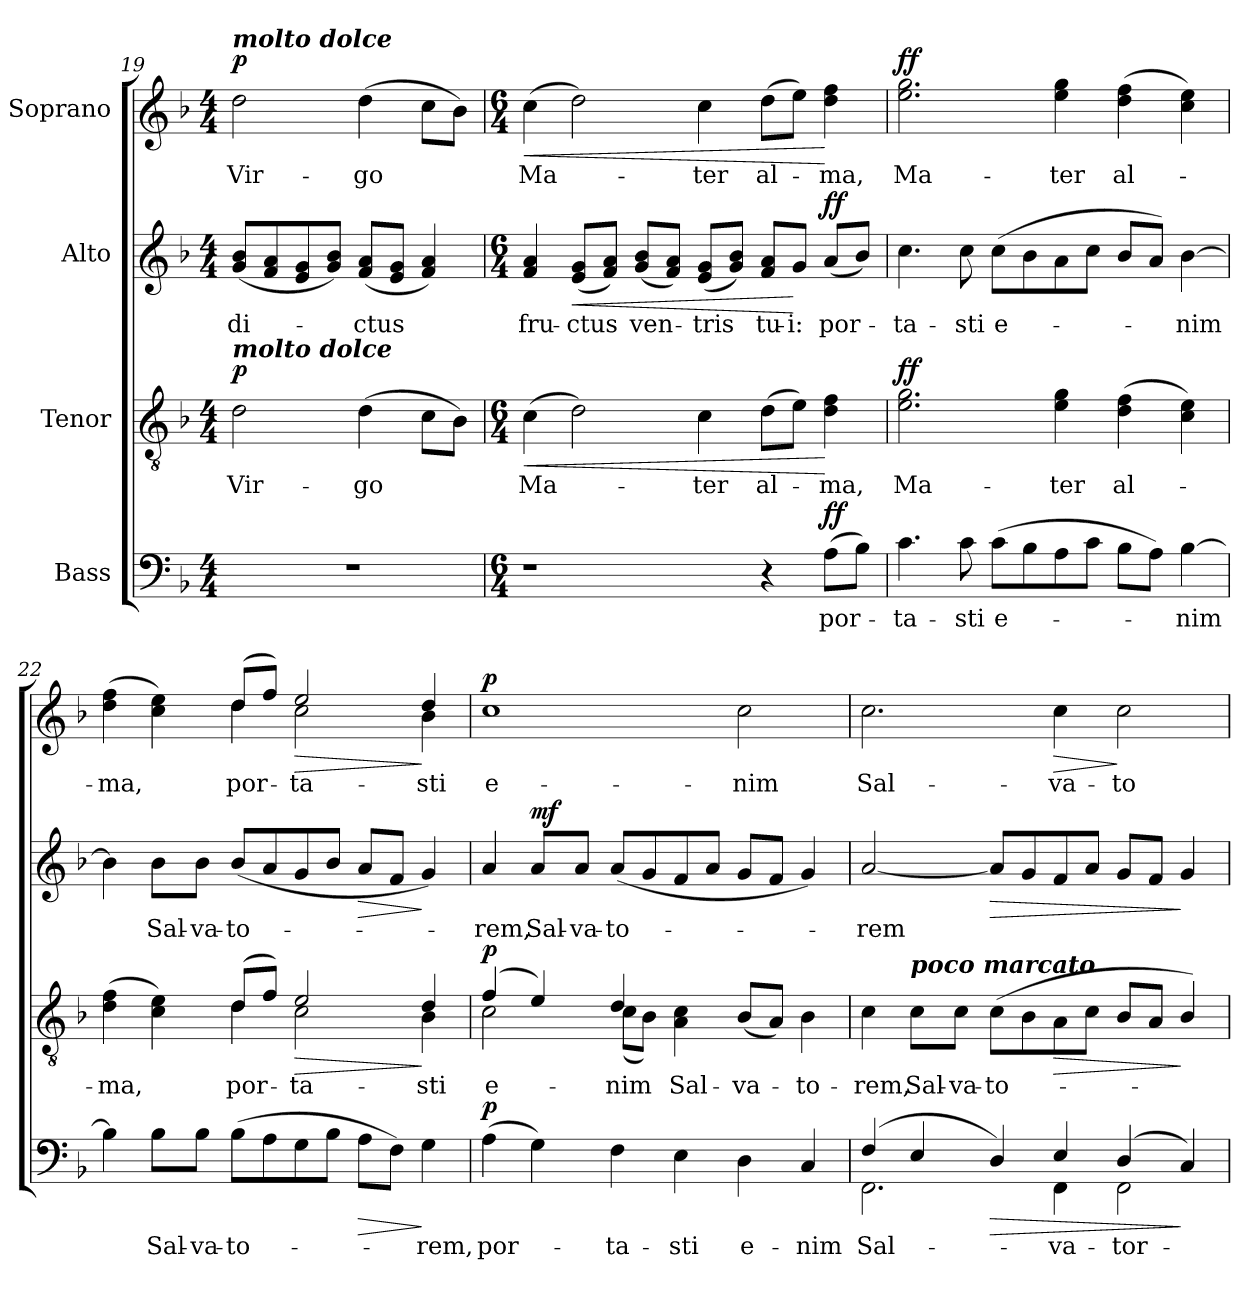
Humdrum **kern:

**kern	**text	**dynam	**kern	**text	**dynam	**kern	**text	**dynam	**kern	**text	**dynam
*part4	*part4	*part4	*part3	*part3	*part3	*part2	*part2	*part2	*part1	*part1	*part1
*staff4	*staff4	*staff4	*staff3	*staff3	*staff3	*staff2	*staff2	*staff2	*staff1	*staff1	*staff1
*I"Bass	*	*	*I"Tenor	*	*	*I"Alto	*	*	*I"Soprano	*	*
!!LO:LB:g=z
*clefF4	*	*	*clefGv2	*	*	*clefG2	*	*	*clefG2	*	*
*ITrd7c12	*	*	*ITrd7c12	*	*	*	*	*	*	*	*
*k[b-]	*	*	*k[b-]	*	*	*k[b-]	*	*	*k[b-]	*	*
*F:	*	*	*F:	*	*	*F:	*	*	*F:	*	*
*M4/4	*	*	*M4/4	*	*	*M4/4	*	*	*M4/4	*	*
=19	=19	=19	=19	=19	=19	=19	=19	=19	=19	=19	=19
!	!	!	!	!LO:LY:b:color=#000000	!	!	!	!	!	!	!
!	!	!	!	!	!	!	!LO:LY:b:color=#000000	!	!	!	!
!	!	!	!	!	!	!	!	!	!LO:TX:a:Bi:t=molto dolce	!	!
!	!	!	!LO:TX:a:Bi:t=molto dolce	!	!	!	!	!	!	!	!
!	!	!	!	!	!	!	!	!	!	!LO:LY:b:color=#000000	!
1r	.	.	2Di\	Vir-	p	(8gi/ 8b-iL	-di-	.	2ddi\	Vir-	p
.	.	.	.	.	.	8fi/ 8ai	.	.	.	.	.
.	.	.	.	.	.	8ei/ 8gi	.	.	.	.	.
.	.	.	.	.	.	8gi/ 8b-iJ)	.	.	.	.	.
!	!	!	!	!LO:LY:b:color=#000000	!	!	!	!	!	!	!
!	!	!	!	!	!	!	!LO:LY:b:color=#000000	!	!	!	!
!	!	!	!	!	!	!	!	!	!	!LO:LY:b:color=#000000	!
.	.	.	(4Di\	-go	.	(8fi/ 8aiL	-ctus	.	(4ddi\	-go	.
.	.	.	.	.	.	8ei/ 8giJ	.	.	.	.	.
.	.	.	8Ci\L	.	.	4fi/ 4ai)	.	.	8cci\L	.	.
.	.	.	8BB-i\J)	.	.	.	.	.	8b-i\J)	.	.
=20	=20	=20	=20	=20	=20	=20	=20	=20	=20	=20	=20
*M6/4	*	*	*M6/4	*	*	*M6/4	*	*	*M6/4	*	*
!	!	!	!	!LO:LY:b:color=#000000	!LO:HP:b	!	!	!	!	!	!
!	!	!	!	!	!	!	!LO:LY:b:color=#000000	!	!	!	!
!	!	!	!	!	!	!	!	!	!	!LO:LY:b:color=#000000	!LO:HP:b
1r	.	.	(4Ci\	Ma-	<	4fi/ 4ai	fru-	.	(4cci\	Ma-	<
!	!	!	!	!	!	!	!LO:LY:b:color=#000000	!LO:HP:b	!	!	!
.	.	.	2Di\)	.	.	(8ei/ 8giL	-ctus	<	2ddi\)	.	.
.	.	.	.	.	.	8fi/ 8aiJ)	.	.	.	.	.
!	!	!	!	!	!	!	!LO:LY:b:color=#000000	!	!	!	!
.	.	.	.	.	.	(8gi/ 8b-iL	ven-	.	.	.	.
.	.	.	.	.	.	8fi/ 8aiJ)	.	.	.	.	.
!	!	!	!	!LO:LY:b:color=#000000	!	!	!	!	!	!	!
!	!	!	!	!	!	!	!LO:LY:b:color=#000000	!	!	!	!
!	!	!	!	!	!	!	!	!	!	!LO:LY:b:color=#000000	!
.	.	.	4Ci\	-ter	.	(8ei/ 8giL	-tris	.	4cci\	-ter	.
.	.	.	.	.	.	8gi/ 8b-iJ)	.	.	.	.	.
!	!	!	!	!LO:LY:b:color=#000000	!	!	!	!	!	!	!
!	!	!	!	!	!	!	!LO:LY:b:color=#000000	!	!	!	!
!	!	!	!	!	!	!	!	!	!	!LO:LY:b:color=#000000	!
4r	.	.	(8Di\L	al-	.	8fi/ 8aiL	tu-	.	(8ddi\L	al-	.
!	!	!	!	!	!	!	!LO:LY:b:color=#000000	!	!	!	!
.	.	.	8Ei\J)	.	.	8gi/J	-i:	[	8eei\J)	.	.
!	!LO:LY:b:color=#000000	!	!	!	!	!	!	!	!	!	!
!	!	!	!	!LO:LY:b:color=#000000	!	!	!	!	!	!	!
!	!	!	!	!	!	!	!LO:LY:b:color=#000000	!	!	!	!
!	!	!	!	!	!	!	!	!	!	!LO:LY:b:color=#000000	!
(8AAi\L	por-	ff	4Di\ 4Fi	-ma,	[	(8ai/L	por-	ff	4ddi\ 4ffi	-ma,	[
8BB-i\J)	.	.	.	.	.	8b-i/J)	.	.	.	.	.
=21	=21	=21	=21	=21	=21	=21	=21	=21	=21	=21	=21
!	!LO:LY:b:color=#000000	!	!	!	!	!	!	!	!	!	!
!	!	!	!	!LO:LY:b:color=#000000	!	!	!	!	!	!	!
!	!	!	!	!	!	!	!LO:LY:b:color=#000000	!	!	!	!
!	!	!	!	!	!	!	!	!	!	!LO:LY:b:color=#000000	!
4.Ci\	-ta-	.	2.Ei\ 2.Gi	Ma-	ff	4.cci\	-ta-	.	2.eei\ 2.ggi	Ma-	ff
!	!LO:LY:b:color=#000000	!	!	!	!	!	!	!	!	!	!
!	!	!	!	!	!	!	!LO:LY:b:color=#000000	!	!	!	!
8Ci\	-sti	.	.	.	.	8cci\	-sti	.	.	.	.
!	!LO:LY:b:color=#000000	!	!	!	!	!	!	!	!	!	!
!	!	!	!	!	!	!	!LO:LY:b:color=#000000	!	!	!	!
(8Ci\L	e-	.	.	.	.	(8cci\L	e-	.	.	.	.
8BB-i\	.	.	.	.	.	8b-i\	.	.	.	.	.
!	!	!	!	!LO:LY:b:color=#000000	!	!	!	!	!	!	!
!	!	!	!	!	!	!	!	!	!	!LO:LY:b:color=#000000	!
8AAi\	.	.	4Ei\ 4Gi	-ter	.	8ai\	.	.	4eei\ 4ggi	-ter	.
8Ci\J	.	.	.	.	.	8cci\J	.	.	.	.	.
!	!	!	!	!LO:LY:b:color=#000000	!	!	!	!	!	!	!
!	!	!	!	!	!	!	!	!	!	!LO:LY:b:color=#000000	!
8BB-i\L	.	.	(4Di\ 4Fi	al-	.	8b-i/L	.	.	(4ddi\ 4ffi	al-	.
8AAi\J)	.	.	.	.	.	8ai/J)	.	.	.	.	.
!	!LO:LY:b:color=#000000	!	!	!	!	!	!	!	!	!	!
!	!	!	!	!	!	!	!LO:LY:b:color=#000000	!	!	!	!
[>4BB-i\	-nim	.	4Ci\ 4Ei)	.	.	[>4b-i\	-nim	.	4cci\ 4eei)	.	.
!!LO:PB:g=z
=22	=22	=22	=22	=22	=22	=22	=22	=22	=22	=22	=22
!	!	!	!	!LO:LY:b:color=#000000	!	!	!	!	!	!	!
*	*	*	*^	*	*	*	*	*	*	*	*
!	!	!	!	!	!	!	!	!	!	!	!LO:LY:b:color=#000000	!
*	*	*	*	*	*	*	*	*	*	*^	*	*
4BB-i\]	.	.	(4Di\ 4Fi	4ryy	-ma,	.	4b-i\]	.	.	(4ddi\ 4ffi	4ryy	-ma,	.
!	!LO:LY:b:color=#000000	!	!	!	!	!	!	!	!	!	!	!	!
!	!	!	!	!	!	!	!	!LO:LY:b:color=#000000	!	!	!	!	!
8BB-i\L	Sal-	.	4Ci\ 4Ei)	4ryy	.	.	8b-i\L	Sal-	.	4cci\ 4eei)	4ryy	.	.
!	!LO:LY:b:color=#000000	!	!	!	!	!	!	!	!	!	!	!	!
!	!	!	!	!	!	!	!	!LO:LY:b:color=#000000	!	!	!	!	!
8BB-i\J	-va-	.	.	.	.	.	8b-i\J	-va-	.	.	.	.	.
!	!LO:LY:b:color=#000000	!	!	!	!	!	!	!	!	!	!	!	!
!	!	!	!	!	!LO:LY:b:color=#000000	!	!	!	!	!	!	!	!
!	!	!	!	!	!	!	!	!LO:LY:b:color=#000000	!	!	!	!	!
!	!	!	!	!	!	!	!	!	!	!	!	!LO:LY:b:color=#000000	!
(8BB-i\L	-to-	.	(8Di/L	4Di\	por-	.	(8b-i/L	-to-	.	(8ddi/L	4ddi\	por-	.
8AAi\	.	.	8Fi/J)	.	.	.	8ai/	.	.	8ffi/J)	.	.	.
!	!	!	!	!	!LO:LY:b:color=#000000	!LO:HP:b	!	!	!	!	!	!	!
!	!	!	!	!	!	!	!	!	!	!	!	!LO:LY:b:color=#000000	!LO:HP:b
8GGi\	.	.	2Ei/	2Ci\	-ta-	>	8gi/	.	.	2eei/	2cci\	-ta-	>
8BB-i\J	.	.	.	.	.	.	8b-i/J	.	.	.	.	.	.
!	!	!LO:HP:b	!	!	!	!	!	!	!LO:HP:b	!	!	!	!
8AAi\L	.	>	.	.	.	.	8ai/L	.	>	.	.	.	.
8FFi\J)	.	.	.	.	.	.	8fi/J	.	.	.	.	.	.
!	!LO:LY:b:color=#000000	!	!	!	!	!	!	!	!	!	!	!	!
!	!	!	!	!	!LO:LY:b:color=#000000	!	!	!	!	!	!	!	!
!	!	!	!	!	!	!	!	!	!	!	!	!LO:LY:b:color=#000000	!
4GGi\	-rem,	]	4Di/	4BB-i\	-sti	]	4gi/)	.	]	4ddi/	4b-i\	-sti	]
*	*	*	*	*	*	*	*	*	*	*v	*v	*	*
=23	=23	=23	=23	=23	=23	=23	=23	=23	=23	=23	=23	=23
*	*	*	*	*	*	*	*	*	*	*^	*	*
!	!LO:LY:b:color=#000000	!	!	!	!	!	!	!	!	!	!	!	!
*	*	*	*	*	*	*	*	*	*	*v	*v	*	*
*	*	*	*	*	*	*	*	*	*	*^	*	*
!	!	!	!	!	!LO:LY:b:color=#000000	!	!	!	!	!	!	!	!
*	*	*	*	*	*	*	*	*	*	*v	*v	*	*
*	*	*	*	*	*	*	*	*	*	*^	*	*
!	!	!	!	!	!	!	!	!LO:LY:b:color=#000000	!	!	!	!	!
*	*	*	*	*	*	*	*	*	*	*v	*v	*	*
*	*	*	*	*	*	*	*	*	*	*^	*	*
!	!	!	!	!	!	!	!	!	!	!	!	!LO:LY:b:color=#000000	!
*	*	*	*	*	*	*	*	*	*	*v	*v	*	*
(4AAi\	por-	p	(4Fi/	2Ci\	e-	p	4ai/	-rem,	.	1cci	e-	p
!	!	!	!	!	!	!	!	!LO:LY:b:color=#000000	!	!	!	!
4GGi\)	.	.	4Ei/)	.	.	.	8ai/L	Sal-	mf	.	.	.
!	!	!	!	!	!	!	!	!LO:LY:b:color=#000000	!	!	!	!
.	.	.	.	.	.	.	8ai/J	-va-	.	.	.	.
!	!LO:LY:b:color=#000000	!	!	!	!	!	!	!	!	!	!	!
!	!	!	!	!	!LO:LY:b:color=#000000	!	!	!	!	!	!	!
!	!	!	!	!	!	!	!	!LO:LY:b:color=#000000	!	!	!	!
4FFi\	-ta-	.	4Di/	(8Ci\L	-nim	.	(8ai/L	-to-	.	.	.	.
.	.	.	.	8BB-i\J)	.	.	8gi/	.	.	.	.	.
!	!LO:LY:b:color=#000000	!	!	!	!	!	!	!	!	!	!	!
!	!	!	!	!	!LO:LY:b:color=#000000	!	!	!	!	!	!	!
4EEi\	-sti	.	4AAi\ 4Ci	4ryy	Sal-	.	8fi/	.	.	.	.	.
.	.	.	.	.	.	.	8ai/J	.	.	.	.	.
!	!LO:LY:b:color=#000000	!	!	!	!	!	!	!	!	!	!	!
!	!	!	!	!	!LO:LY:b:color=#000000	!	!	!	!	!	!	!
!	!	!	!	!	!	!	!	!	!	!	!LO:LY:b:color=#000000	!
4DDi\	e-	.	(8BB-i/L	2ryy	-va-	.	8gi/L	.	.	2cci\	-nim	.
.	.	.	8AAi/J)	.	.	.	8fi/J	.	.	.	.	.
!	!LO:LY:b:color=#000000	!	!	!	!	!	!	!	!	!	!	!
!	!	!	!	!	!LO:LY:b:color=#000000	!	!	!	!	!	!	!
4CCi/	-nim	.	4BB-i\	.	-to-	.	4gi/)	.	.	.	.	.
*	*	*	*v	*v	*	*	*	*	*	*	*	*
=24	=24	=24	=24	=24	=24	=24	=24	=24	=24	=24	=24
!	!LO:LY:b:color=#000000	!	!	!	!	!	!	!	!	!	!
*^	*	*	*	*	*	*	*	*	*	*	*
!	!	!	!	!	!LO:LY:b:color=#000000	!	!	!	!	!	!	!
!	!	!	!	!	!	!	!	!LO:LY:b:color=#000000	!	!	!	!
!	!	!	!	!	!	!	!	!	!	!	!LO:LY:b:color=#000000	!
(4FFi/	2.FFFi\	Sal-	.	4Ci\	-rem,	.	[<2ai/	-rem	.	2.cci\	Sal-	.
!	!	!	!	!LO:TX:a:Bi:t=poco marcato	!	!	!	!	!	!	!	!
!	!	!	!	!	!LO:LY:b:color=#000000	!	!	!	!	!	!	!
4EEi/	.	.	.	8Ci\L	Sal-	.	.	.	.	.	.	.
!	!	!	!	!	!LO:LY:b:color=#000000	!	!	!	!	!	!	!
.	.	.	.	8Ci\J	-va-	.	.	.	.	.	.	.
!	!	!	!LO:HP:b	!	!	!	!	!	!	!	!	!
!	!	!	!	!	!LO:LY:b:color=#000000	!	!	!	!LO:HP:b	!	!	!
4DDi/)	.	.	>	(8Ci\L	-to-	.	8ai/L]	.	>	.	.	.
.	.	.	.	8BB-i\	.	.	8gi/	.	.	.	.	.
!	!	!LO:LY:b:color=#000000	!	!	!	!LO:HP:b	!	!	!	!	!	!
!	!	!	!	!	!	!	!	!	!	!	!LO:LY:b:color=#000000	!LO:HP:b
4EEi/	4FFFi\	-va-	.	8AAi\	.	>	8fi/	.	.	4cci\	-va-	>
.	.	.	.	8Ci\J	.	.	8ai/J	.	.	.	.	.
!	!	!LO:LY:b:color=#000000	!	!	!	!	!	!	!	!	!	!
!	!	!	!	!	!	!	!	!	!	!	!LO:LY:b:color=#000000	!
(4DDi/	2FFFi\	-tor-	.	8BB-i/L	.	.	8gi/L	.	.	2cci\	-to-	]
.	.	.	.	8AAi/J	.	.	8fi/J	.	.	.	.	.
4CCi/)	.	.	]	4BB-i/)	.	]	4gi/	.	]	.	.	.
*v	*v	*	*	*	*	*	*	*	*	*	*	*
=	=	=	=	=	=	=	=	=	=	=	=
*-	*-	*-	*-	*-	*-	*-	*-	*-	*-	*-	*-
